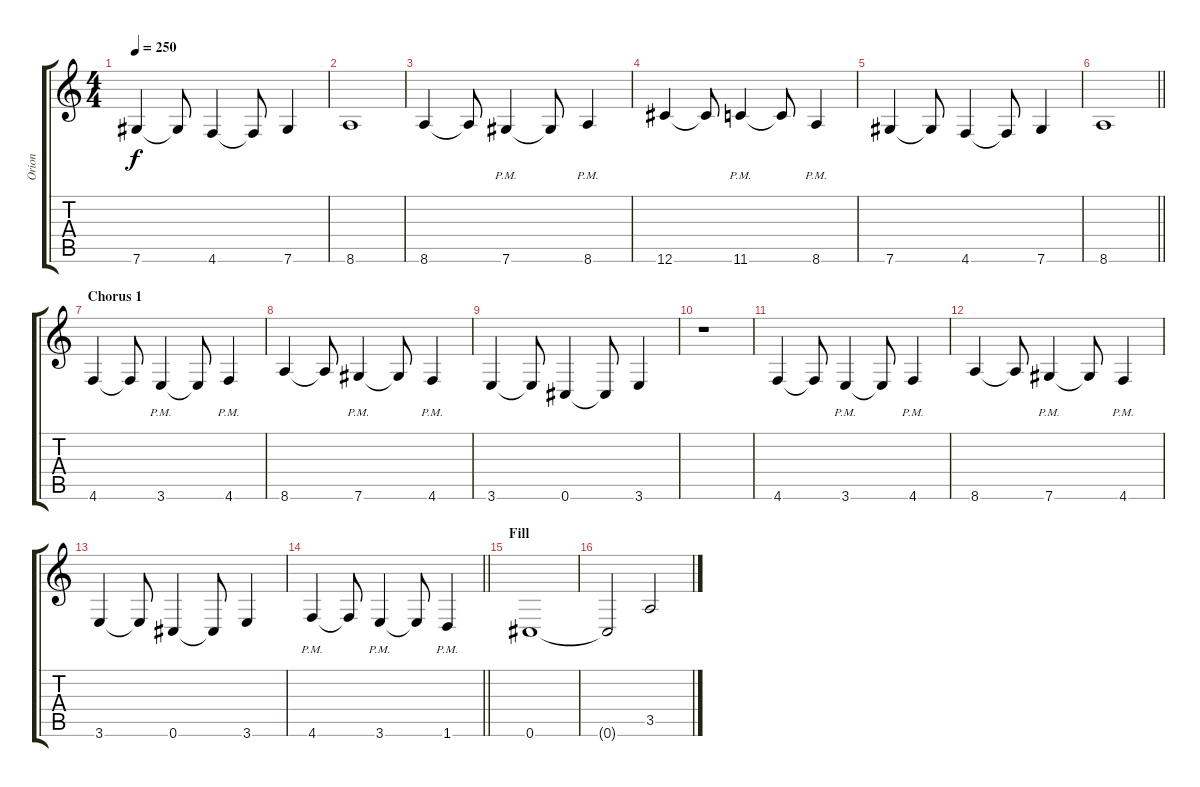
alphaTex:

\track ("Orion" "Orion") {instrument electricbassfinger}
\staff {score tabs}
\tuning (Db4 Ab3 E3 B2 Gb2 Db2) {hide}
\ts (4 4)
\tempo 250
\clef g2
\ks c
7.6.4{dy f} 7.6{t}.8 4.6.4 4.6{t}.8 7.6.4 |
8.6.1 |
8.6.4 8.6{t}.8 7.6{pm}.4 7.6{t}.8 8.6{pm}.4 |
12.6.4 12.6{t}.8 11.6{pm}.4 11.6{t}.8 8.6{pm}.4 |
7.6.4 7.6{t}.8 4.6.4 4.6{t}.8 7.6.4 |
\barLineRight lightlight
8.6.1 |
\section ("" "Chorus 1")
4.6.4 4.6{t}.8 3.6{pm}.4 3.6{t}.8 4.6{pm}.4 |
8.6.4 8.6{t}.8 7.6{pm}.4 7.6{t}.8 4.6{pm}.4 |
3.6.4 3.6{t}.8 0.6.4 0.6{t}.8 3.6.4 |
r.1 |
4.6.4 4.6{t}.8 3.6{pm}.4 3.6{t}.8 4.6{pm}.4 |
8.6.4 8.6{t}.8 7.6{pm}.4 7.6{t}.8 4.6{pm}.4 |
3.6.4 3.6{t}.8 0.6.4 0.6{t}.8 3.6.4 |
\barLineRight lightlight
4.6{pm}.4 4.6{t}.8 3.6{pm}.4 3.6{t}.8 1.6{pm}.4 |
\section ("" "Fill")
0.6.1 |
0.6{t}.2 3.5.2
